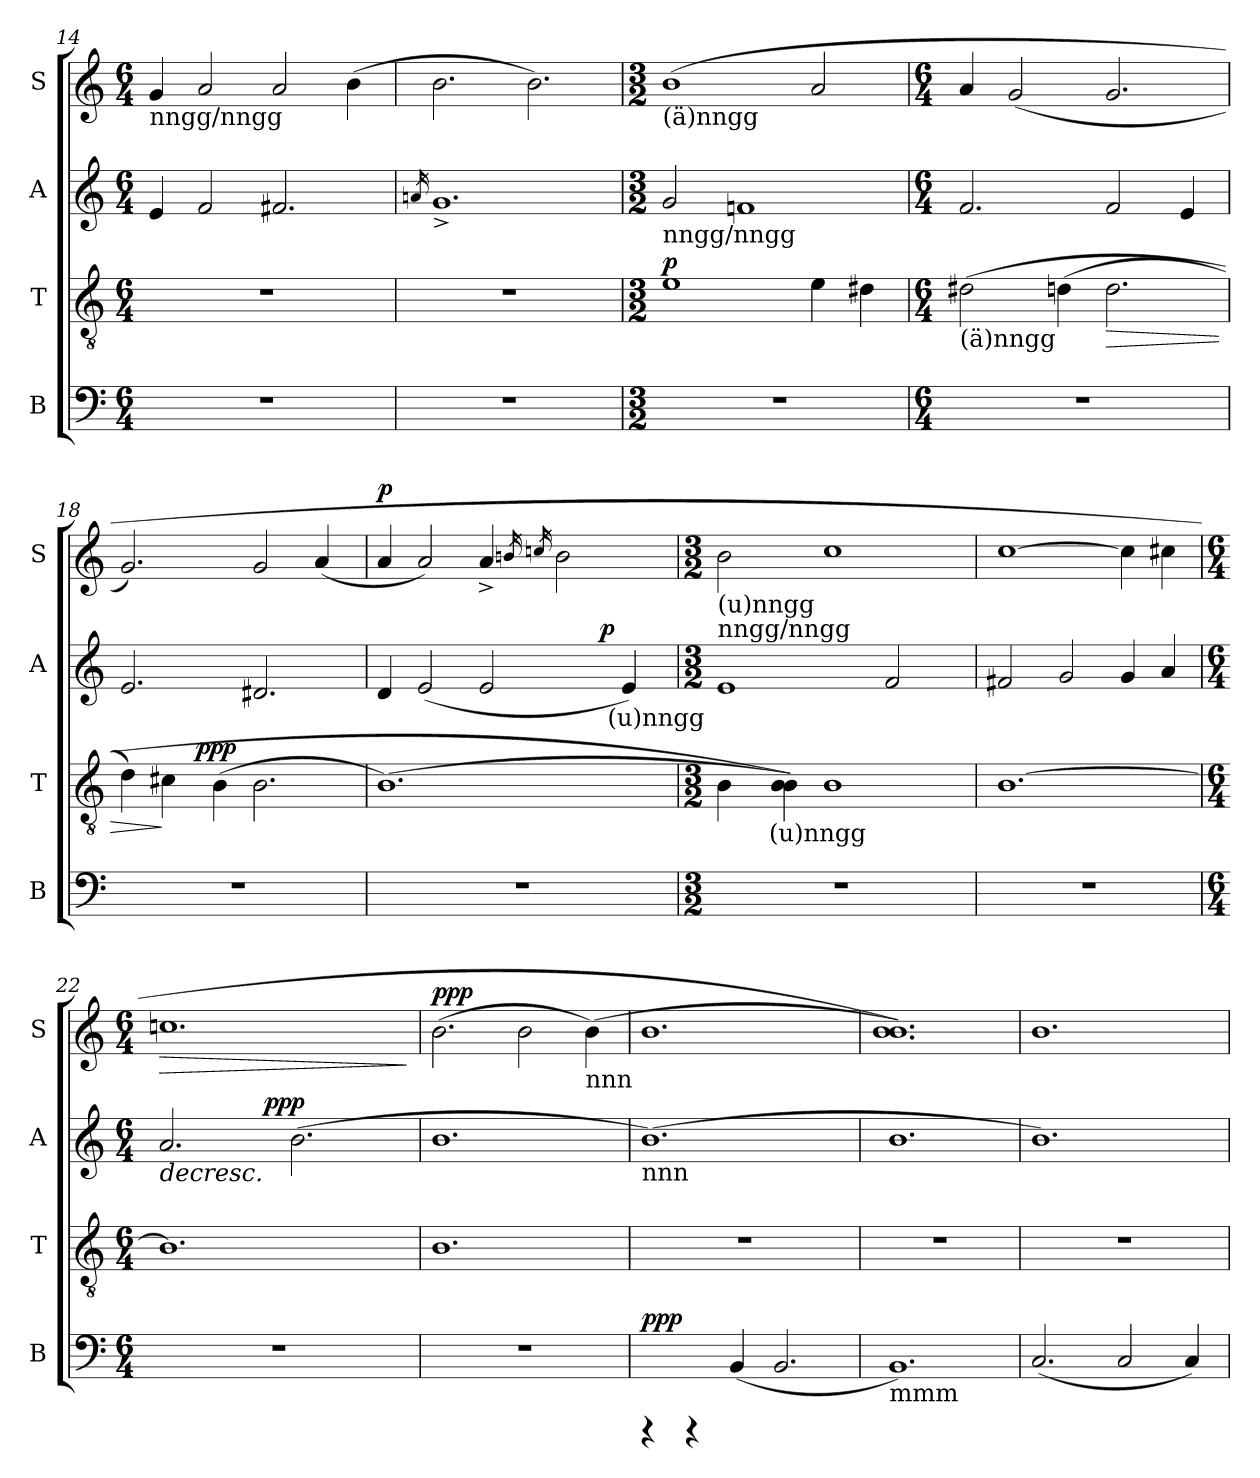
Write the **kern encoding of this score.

**kern	**dynam	**kern	**dynam	**kern	**dynam	**kern	**dynam
*part4	*part4	*part3	*part3	*part2	*part2	*part1	*part1
*staff4	*staff4	*staff3	*staff3	*staff2	*staff2	*staff1	*staff1
*I"B	*	*I"T	*	*I"A	*	*I"S	*
*I'B	*	*I'T	*	*I'A	*	*I'S	*
*clefF4	*	*clefGv2	*	*clefG2	*	*clefG2	*
*k[]	*	*k[]	*	*k[]	*	*k[]	*
*C:	*	*C:	*	*C:	*	*C:	*
*M6/4	*	*M6/4	*	*M6/4	*	*M6/4	*
=14	=14	=14	=14	=14	=14	=14	=14
!	!	!	!	!	!	!LO:TX:b:t=nngg/nngg	!
1.r	.	1.r	.	4e/	.	4g/	.
.	.	.	.	2f/	.	2a/	.
.	.	.	.	2.f#X/	.	2a/	.
.	.	.	.	.	.	(>4b\	.
=15	=15	=15	=15	=15	=15	=15	=15
.	.	.	.	16qan/	.	.	.
1.r	.	1.r	.	1.g^>	.	2.b\	.
.	.	.	.	.	.	2.b\)	.
=16	=16	=16	=16	=16	=16	=16	=16
*M3/2	*	*M3/2	*	*M3/2	*	*M3/2	*
!	!	!	!	!	!	!LO:TX:b:t=(ä)nngg	!
!	!	!	!	!LO:TX:b:t=nngg/nngg	!	!	!
!	!	!	!LO:DY:a	!	!	!	!
1.r	.	1e	p	2g/	.	(<1b	.
.	.	.	.	1fn	.	.	.
.	.	4e\	.	.	.	2a/	.
.	.	4d#X\	.	.	.	.	.
!!LO:PB:g=z
=17	=17	=17	=17	=17	=17	=17	=17
*M6/4	*	*M6/4	*	*M6/4	*	*M6/4	*
!	!	!LO:TX:b:t=(ä)nngg	!	!	!	!	!
1.r	.	(<2d#X\	.	2.f/	.	4a/	.
.	.	.	.	.	.	(<2g/	.
.	.	(>4dn\	.	.	.	.	.
!	!	!	!LO:HP:b	!	!	!	!
.	.	2.d\	>	2f/	.	2.g/	.
.	.	.	.	4e/	.	.	.
=18	=18	=18	=18	=18	=18	=18	=18
*	*	*^	*	*	*	*	*
1.r	.	4d\)	4..ryy	.	2.e/	.	2.g/)	.
.	.	4c#X\	.	]	.	.	.	.
!	!	!	!	!LO:DY:a	!	!	!	!
.	.	.	1ryy	ppp	.	.	.	.
.	.	(>4B\	.	.	.	.	.	.
.	.	2.B\	.	.	2.d#X/	.	2g/	.
.	.	.	.	.	.	.	(<4a/	.
.	.	.	16ryy	.	.	.	.	.
=19	=19	=19	=19	=19	=19	=19	=19	=19
!	!	!	!	!	!	!	!	!LO:DY:a
*	*	*	*	*	*^	*	*	*
*	*	*v	*v	*	*	*^	*	*	*
1.r	.	(>1.B)	.	4d/	1ryy	1ryy	.	4a/	p
.	.	.	.	(<2e/	.	.	.	2a/)	.
.	.	.	.	2e/	.	.	.	4a^>/	.
.	.	.	.	.	.	.	.	16qbn/	.
.	.	.	.	.	.	.	.	16qccn/	.
.	.	.	.	.	8.ryy	8ryy	.	2b\	.
.	.	.	.	.	.	16ryy	.	.	.
!	!	!	!	!	!	!	!LO:DY:a	!	!
.	.	.	.	.	4ryy	64ryy	p	.	.
!	!	!	!	!	!	!LO:TX:b:t=(u)nngg	!	!	!
.	.	.	.	.	.	4ryy	.	.	.
.	.	.	.	4e/)	.	.	.	.	.
.	.	.	.	.	16ryy	.	.	.	.
.	.	.	.	.	.	32.ryy	.	.	.
*	*	*	*	*v	*v	*v	*	*	*
=20	=20	=20	=20	=20	=20	=20	=20
*M3/2	*	*M3/2	*	*M3/2	*	*M3/2	*
*	*	*	*	*^	*	*	*
*	*	*	*	*	*^	*	*	*
!	!	!	!	!	!	!	!	!LO:TX:b:t=(u)nngg	!
!	!	!	!	!	!	!	!	!LO:TX:b:t=nngg/nngg	!
*	*	*^	*	*v	*v	*v	*	*	*
1.r	.	4B\	8ryy	.	1e	.	2b\	.
.	.	.	16ryy	.	.	.	.	.
.	.	.	64ryy	.	.	.	.	.
!	!	!	!LO:TX:b:t=(u)nngg	!	!	!	!	!
.	.	.	1ryy	.	.	.	.	.
.	.	4B\ 4B\))	.	.	.	.	.	.
.	.	1B	.	.	.	.	1cc	.
.	.	.	.	.	2f/	.	.	.
.	.	.	4ryy	.	.	.	.	.
.	.	.	32.ryy	.	.	.	.	.
*	*	*v	*v	*	*	*	*	*
!!LO:LB:g=z
=21	=21	=21	=21	=21	=21	=21	=21
1.r	.	[>1.B	.	2f#X/	.	[>1cc	.
.	.	.	.	2g/	.	.	.
.	.	.	.	4g/	.	4cc\]	.
.	.	.	.	4a/	.	4cc#X\	.
=22	=22	=22	=22	=22	=22	=22	=22
*M6/4	*	*M6/4	*	*M6/4	*	*M6/4	*
!	!	!	!	!LO:TX:b:t=nngg/nngg	!	!	!
!	!	!	!	!	!LO:HP:b	!	!LO:HP:b
*	*	*	*	*^	*	*	*
1.r	.	1.B]	.	2.a/	2ryy	>	1.ccn	>
.	.	.	.	.	8ryy	.	.	.
.	.	.	.	.	64ryy	.	.	.
!	!	!	!	!	!	!LO:DY:a	!	!
.	.	.	.	.	2ryy	ppp	.	.
.	.	.	.	(>2.b\	.	]	.	.
.	.	.	.	.	4ryy	.	.	.
.	.	.	.	.	16..ryy	.	.	.
.	.	.	.	.	.	.	.	]
=23	=23	=23	=23	=23	=23	=23	=23	=23
!	!	!	!	!	!	!	!	!LO:DY:a
*	*	*	*	*v	*v	*	*	*
1.r	.	1.B	.	1.b	.	(>2.b\	ppp
.	.	.	.	.	.	2b\	.
!	!	!	!	!	!	!LO:TX:b:t=nnn	!
.	.	.	.	.	.	(>4b\)	.
=24	=24	=24	=24	=24	=24	=24	=24
!	!	!	!	!LO:TX:b:t=nnn	!	!	!
!	!LO:DY:a	!	!	!	!	!	!
4rCCC	ppp	1.r	.	(>1.b)	.	1.b	.
4rCCC	.	.	.	.	.	.	.
(<4BB/	.	.	.	.	.	.	.
2.BB/	.	.	.	.	.	.	.
=25	=25	=25	=25	=25	=25	=25	=25
!LO:TX:b:t=mmm	!	!	!	!	!	!	!
1.BB)	.	1.r	.	1.b	.	1.b 1.b))	.
=26	=26	=26	=26	=26	=26	=26	=26
(<2.C/	.	1.r	.	1.b)	.	1.b	.
2C/	.	.	.	.	.	.	.
4C/)	.	.	.	.	.	.	.
=	=	=	=	=	=	=	=
*-	*-	*-	*-	*-	*-	*-	*-
